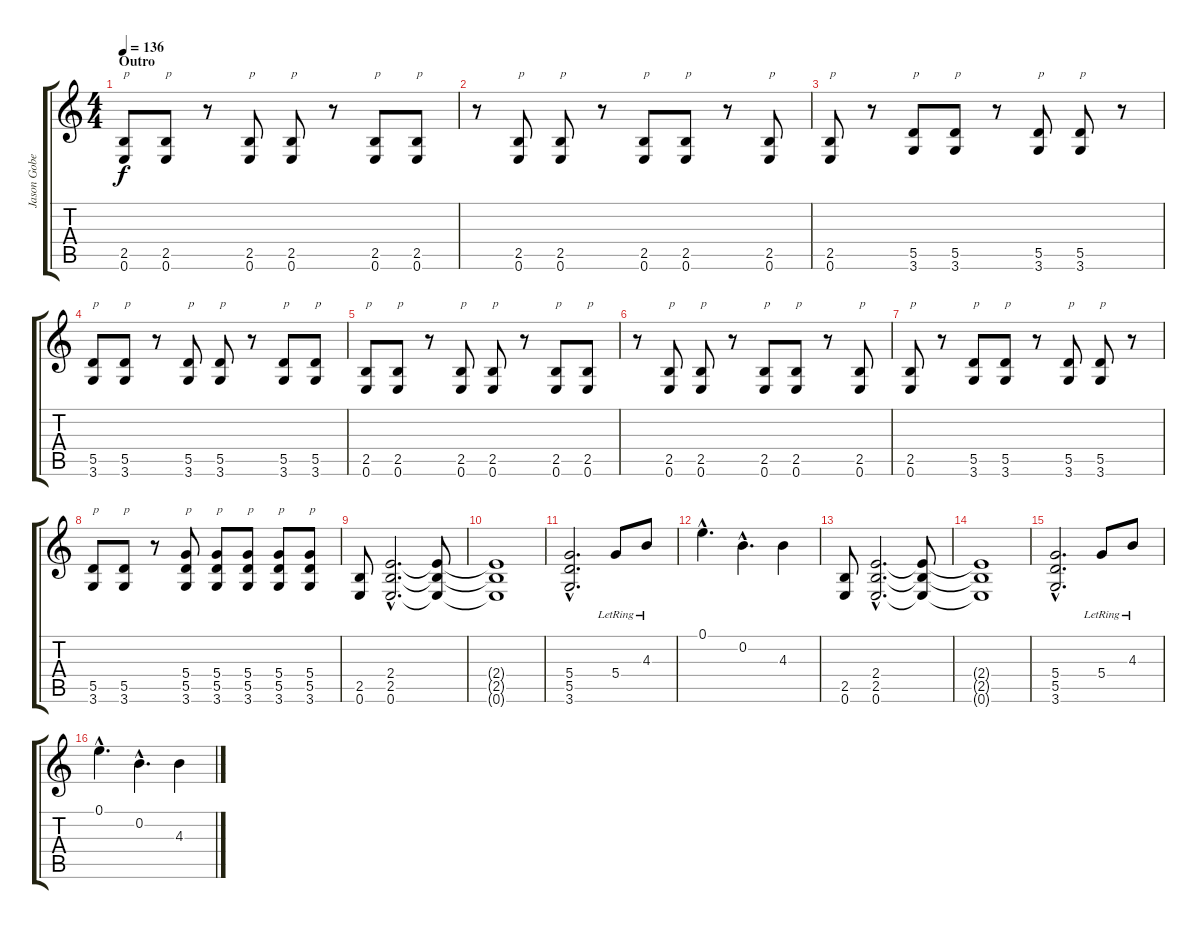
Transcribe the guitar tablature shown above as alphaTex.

\track ("Jason Gobel" "Jason Gobe") {instrument electricguitarclean}
\staff {score tabs}
\tuning (E4 B3 G3 D3 A2 E2) {hide}
\ts (4 4)
\section ("" "Outro")
\tempo 136
\clef g2
\ks c
(2.5 0.6).8{txt "p" dy f} (2.5 0.6).8{txt "p"} r.8 (2.5 0.6).8{txt "p"} (2.5 0.6).8{txt "p"} r.8 (2.5 0.6).8{txt "p"} (2.5 0.6).8{txt "p"} |
r.8 (2.5 0.6).8{txt "p"} (2.5 0.6).8{txt "p"} r.8 (2.5 0.6).8{txt "p"} (2.5 0.6).8{txt "p"} r.8 (2.5 0.6).8{txt "p"} |
(2.5 0.6).8{txt "p"} r.8 (5.5 3.6).8{txt "p"} (5.5 3.6).8{txt "p"} r.8 (5.5 3.6).8{txt "p"} (5.5 3.6).8{txt "p"} r.8 |
(5.5 3.6).8{txt "p"} (5.5 3.6).8{txt "p"} r.8 (5.5 3.6).8{txt "p"} (5.5 3.6).8{txt "p"} r.8 (5.5 3.6).8{txt "p"} (5.5 3.6).8{txt "p"} |
(2.5 0.6).8{txt "p" volume 13} (2.5 0.6).8{txt "p"} r.8 (2.5 0.6).8{txt "p"} (2.5 0.6).8{txt "p"} r.8 (2.5 0.6).8{txt "p"} (2.5 0.6).8{txt "p"} |
r.8 (2.5 0.6).8{txt "p"} (2.5 0.6).8{txt "p"} r.8 (2.5 0.6).8{txt "p"} (2.5 0.6).8{txt "p"} r.8 (2.5 0.6).8{txt "p"} |
(2.5 0.6).8{txt "p"} r.8 (5.5 3.6).8{txt "p"} (5.5 3.6).8{txt "p"} r.8 (5.5 3.6).8{txt "p"} (5.5 3.6).8{txt "p"} r.8 |
(5.5 3.6).8{txt "p"} (5.5 3.6).8{txt "p"} r.8 (5.4 5.5 3.6).8{txt "p"} (5.4 5.5 3.6).8{txt "p"} (5.4 5.5 3.6).8{txt "p"} (5.4 5.5 3.6).8{txt "p"} (5.4 5.5 3.6).8{txt "p"} |
(2.5 0.6).8 (2.4{hac} 2.5{hac} 0.6{hac}).2{d} (2.4{t} 2.5{t} 0.6{t}).8 |
(2.4{t} 2.5{t} 0.6{t}).1 |
(5.4{hac} 5.5{hac} 3.6{hac}).2{d} 5.4{lr}.8 4.3{lr}.8 |
0.1{hac}.4{d} 0.2{hac}.4{d} 4.3.4 |
(2.5 0.6).8 (2.4{hac} 2.5{hac} 0.6{hac}).2{d} (2.4{t} 2.5{t} 0.6{t}).8 |
(2.4{t} 2.5{t} 0.6{t}).1 |
(5.4{hac} 5.5{hac} 3.6{hac}).2{d} 5.4{lr}.8 4.3{lr}.8 |
0.1{hac}.4{d} 0.2{hac}.4{d} 4.3.4
